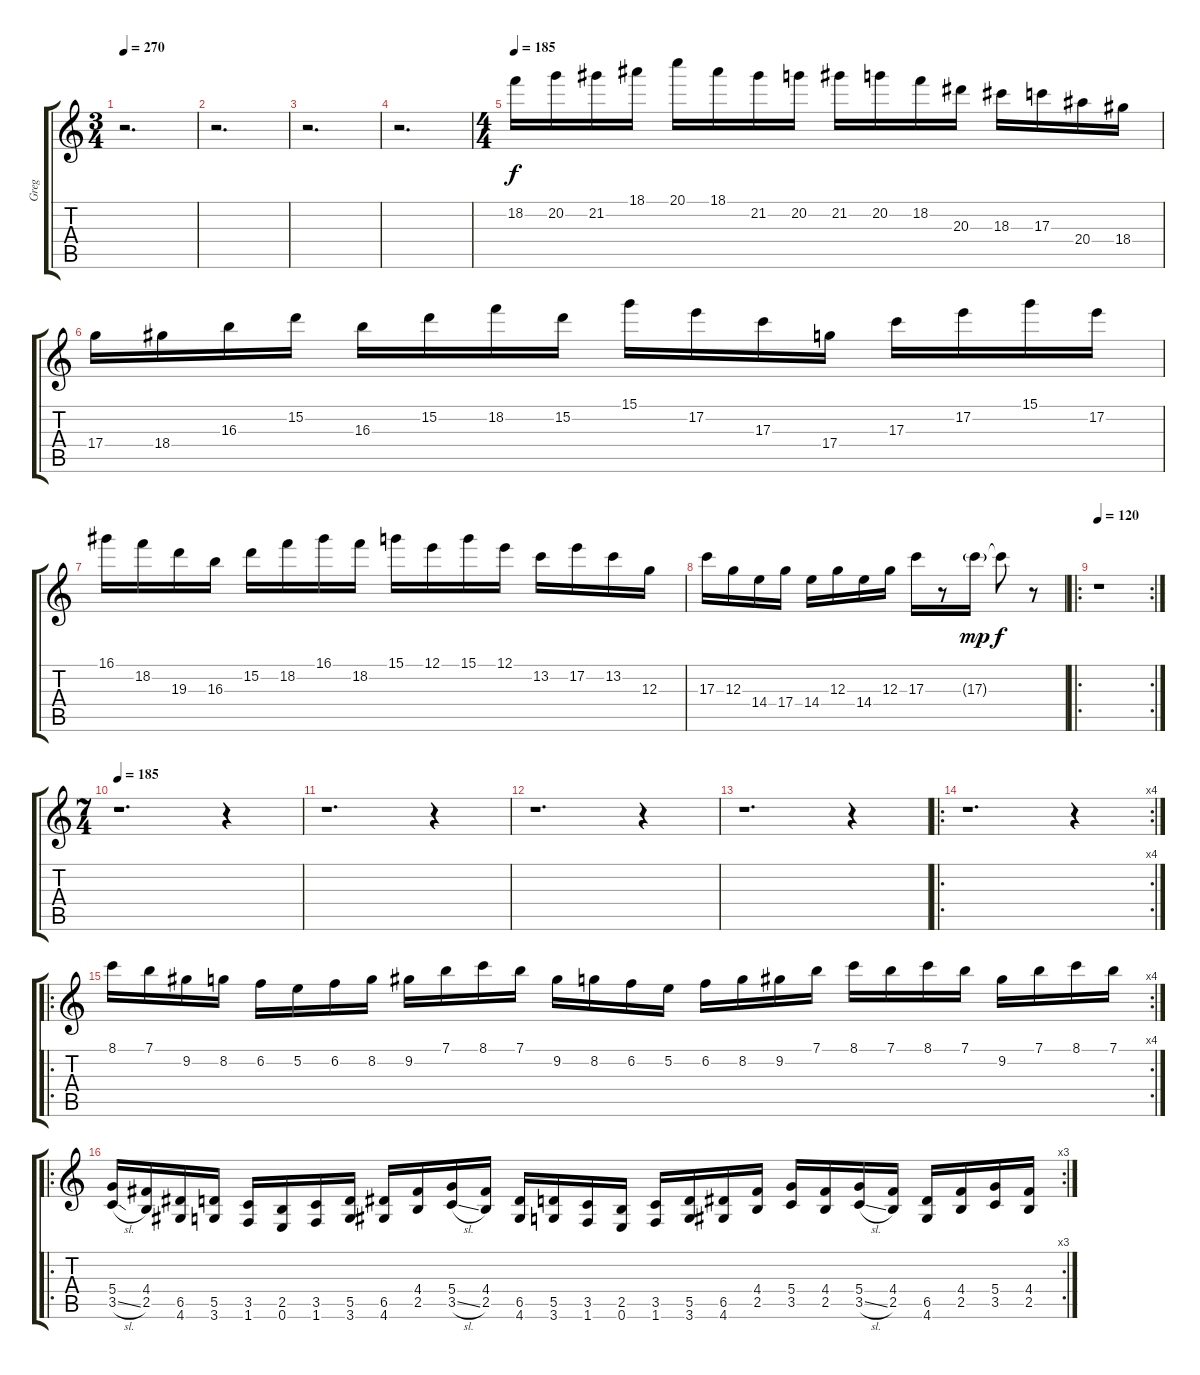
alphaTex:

\track ("Greg" "Greg") {instrument overdrivenguitar}
\staff {score tabs}
\tuning (E4 B3 G3 D3 A2 E2) {hide}
\ts (3 4)
\tempo 270
\clef g2
\ks c
r.2{d dy f} |
r.2{d} |
r.2{d} |
r.2{d} |
\ts (4 4)
\tempo 185
18.2.16{volume 12 instrument overdrivenguitar} 20.2.16 21.2.16 18.1.16 20.1.16 18.1.16 21.2.16 20.2.16 21.2.16 20.2.16 18.2.16 20.3.16 18.3.16 17.3.16 20.4.16 18.4.16 |
17.4.16 18.4.16 16.3.16 15.2.16 16.3.16 15.2.16 18.2.16 15.2.16 15.1.16 17.2.16 17.3.16 17.4.16 17.3.16 17.2.16 15.1.16 17.2.16 |
16.1.16 18.2.16 19.3.16 16.3.16 15.2.16 18.2.16 16.1.16 18.2.16 15.1.16 12.1.16 15.1.16 12.1.16 13.2.16 17.2.16 13.2.16 12.3.16 |
17.3.16 12.3.16 14.4.16 17.4.16 14.4.16 12.3.16 14.4.16 12.3.16 17.3.16 r.8 17.3{g}.16{dy mp} 17.3{t}.8{dy f} r.8 |
\ro
\rc 2
\tempo 120
r.1 |
\ts (7 4)
\tempo 185
r.1{d} r.4 |
r.1{d} r.4 |
r.1{d} r.4 |
r.1{d} r.4 |
\ro
\rc 4
r.1{d} r.4 |
\ro
\rc 4
8.1.16 7.1.16 9.2.16 8.2.16 6.2.16 5.2.16 6.2.16 8.2.16 9.2.16 7.1.16 8.1.16 7.1.16 9.2.16 8.2.16 6.2.16 5.2.16 6.2.16 8.2.16 9.2.16 7.1.16 8.1.16 7.1.16 8.1.16 7.1.16 9.2.16 7.1.16 8.1.16 7.1.16 |
\ro
\rc 3
(5.4 3.5{sl}).16 (4.4 2.5).16 (6.5 4.6).16 (5.5 3.6).16 (3.5 1.6).16 (2.5 0.6).16 (3.5 1.6).16 (5.5 3.6).16 (6.5 4.6).16 (4.4 2.5).16 (5.4 3.5{sl}).16 (4.4 2.5).16 (6.5 4.6).16 (5.5 3.6).16 (3.5 1.6).16 (2.5 0.6).16 (3.5 1.6).16 (5.5 3.6).16 (6.5 4.6).16 (4.4 2.5).16 (5.4 3.5).16 (4.4 2.5).16 (5.4 3.5{sl}).16 (4.4 2.5).16 (6.5 4.6).16 (4.4 2.5).16 (5.4 3.5).16 (4.4 2.5).16
